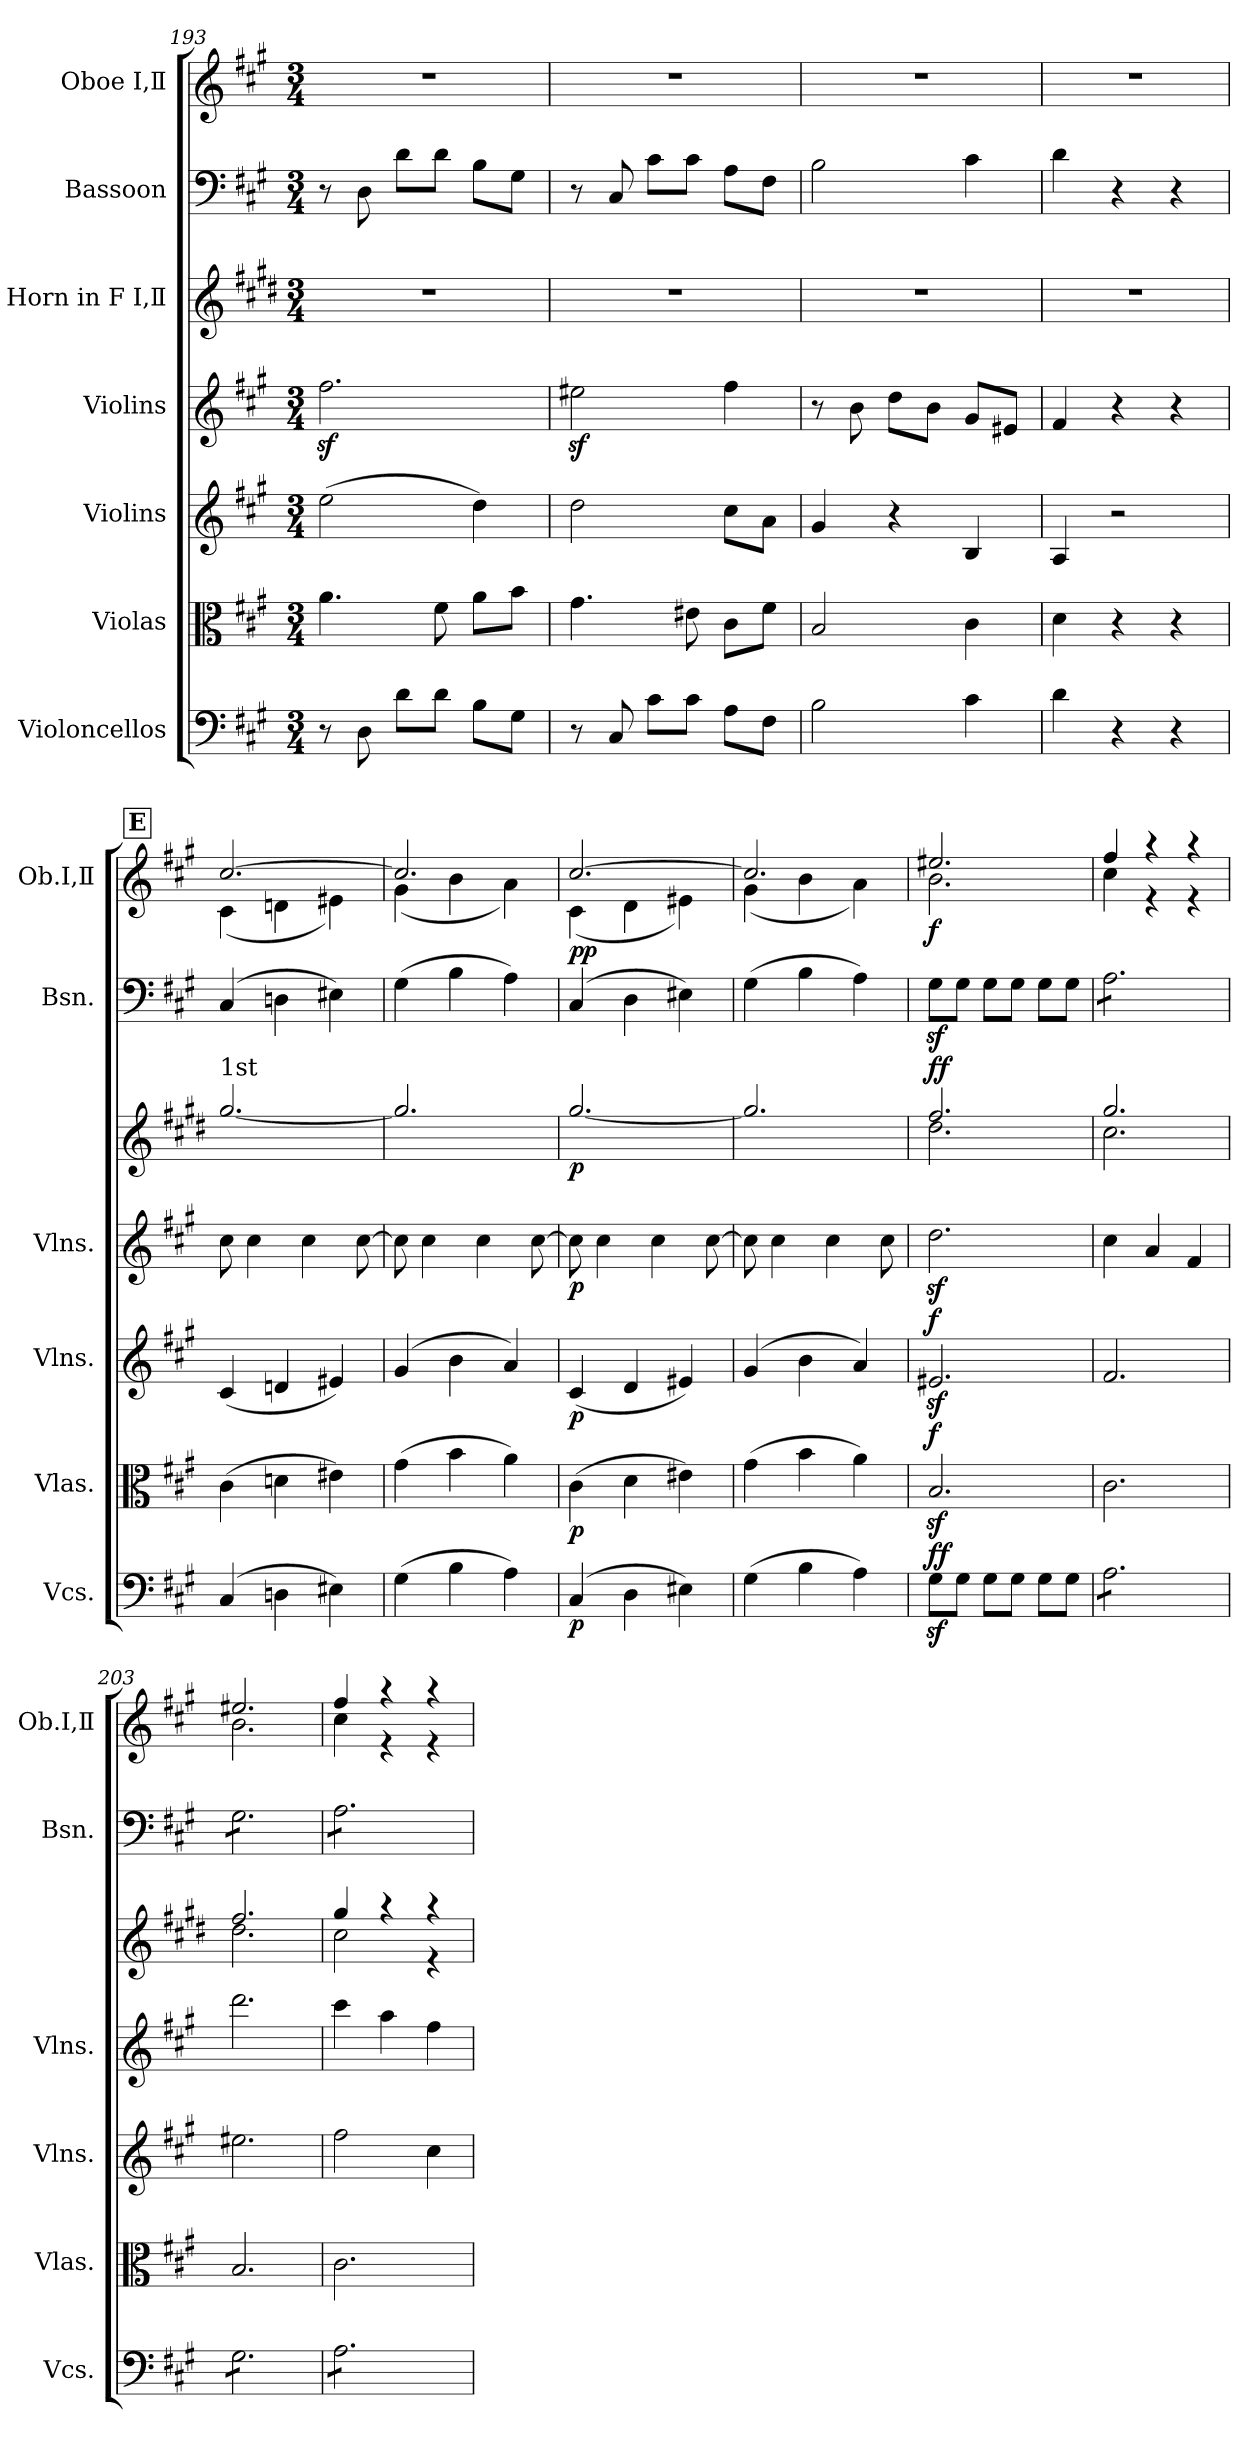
**kern	**dynam	**kern	**dynam	**kern	**dynam	**kern	**dynam	**kern	**dynam	**kern	**dynam	**kern	**dynam
*part7	*part7	*part6	*part6	*part5	*part5	*part4	*part4	*part3	*part3	*part2	*part2	*part1	*part1
*staff7	*staff7	*staff6	*staff6	*staff5	*staff5	*staff4	*staff4	*staff3	*staff3	*staff2	*staff2	*staff1	*staff1
*I"Violoncellos	*	*I"Violas	*	*I"Violins	*	*I"Violins	*	*I"Horn in F  Ⅰ,Ⅱ	*	*I"Bassoon	*	*I"Oboe  Ⅰ,Ⅱ	*
*I'Vcs.	*	*I'Vlas.	*	*I'Vlns.	*	*I'Vlns.	*	*	*	*I'Bsn.	*	*I'Ob.Ⅰ,Ⅱ	*
*clefF4	*	*clefC3	*	*clefG2	*	*clefG2	*	*clefG2	*	*clefF4	*	*clefG2	*
*	*	*	*	*	*	*	*	*ITrd4c7	*	*	*	*	*
*k[f#c#g#]	*	*k[f#c#g#]	*	*k[f#c#g#]	*	*k[f#c#g#]	*	*k[f#c#g#]	*	*k[f#c#g#]	*	*k[f#c#g#]	*
*M3/4	*	*M3/4	*	*M3/4	*	*M3/4	*	*M3/4	*	*M3/4	*	*M3/4	*
=193	=193	=193	=193	=193	=193	=193	=193	=193	=193	=193	=193	=193	=193
8r	.	4.a\	.	(>2ee\	.	2.ff#z<\	.	2.r	.	8r	.	2.r	.
8D\	.	.	.	.	.	.	.	.	.	8D\	.	.	.
8d\L	.	.	.	.	.	.	.	.	.	8d\L	.	.	.
8d\J	.	8f#\	.	.	.	.	.	.	.	8d\J	.	.	.
8B\L	.	8a\L	.	4dd\)	.	.	.	.	.	8B\L	.	.	.
8G#\J	.	8b\J	.	.	.	.	.	.	.	8G#\J	.	.	.
!!LO:LB:g=z
=194	=194	=194	=194	=194	=194	=194	=194	=194	=194	=194	=194	=194	=194
8r	.	4.g#\	.	2dd\	.	2ee#Xz<\	.	2.r	.	8r	.	2.r	.
8C#/	.	.	.	.	.	.	.	.	.	8C#/	.	.	.
8c#\L	.	.	.	.	.	.	.	.	.	8c#\L	.	.	.
8c#\J	.	8e#X\	.	.	.	.	.	.	.	8c#\J	.	.	.
8A\L	.	8c#\L	.	8cc#\L	.	4ff#\	.	.	.	8A\L	.	.	.
8F#\J	.	8f#\J	.	8a\J	.	.	.	.	.	8F#\J	.	.	.
=195	=195	=195	=195	=195	=195	=195	=195	=195	=195	=195	=195	=195	=195
2B\	.	2B/	.	4g#/	.	8r	.	2.r	.	2B\	.	2.r	.
.	.	.	.	.	.	8b\	.	.	.	.	.	.	.
.	.	.	.	4r	.	8dd\L	.	.	.	.	.	.	.
.	.	.	.	.	.	8b\J	.	.	.	.	.	.	.
4c#\	.	4c#\	.	4B/	.	8g#/L	.	.	.	4c#\	.	.	.
.	.	.	.	.	.	8e#X/J	.	.	.	.	.	.	.
=196	=196	=196	=196	=196	=196	=196	=196	=196	=196	=196	=196	=196	=196
4d\	.	4d\	.	4A/	.	4f#/	.	2.r	.	4d\	.	2.r	.
4r	.	4r	.	2r	.	4r	.	.	.	4r	.	.	.
4r	.	4r	.	.	.	4r	.	.	.	4r	.	.	.
!!LO:REH:place=s1:a:B:fs=14:t=E
=197	=197	=197	=197	=197	=197	=197	=197	=197	=197	=197	=197	=197	=197
*	*	*	*	*	*	*	*	*	*	*	*	*^	*
!	!	!	!	!	!	!	!	!LO:TX:a:t=1st	!	!	!	!	!	!
(>4C#/	.	(>4c#\	.	(<4c#/	.	8cc#\	.	[2.cc#/	.	(>4C#/	.	[2.cc#/	(<4c#\	.
.	.	.	.	.	.	4cc#\	.	.	.	.	.	.	.	.
4Dn\	.	4dn\	.	4dn/	.	.	.	.	.	4Dn\	.	.	4dn\	.
.	.	.	.	.	.	4cc#\	.	.	.	.	.	.	.	.
4E#X\)	.	4e#X\)	.	4e#X/)	.	.	.	.	.	4E#X\)	.	.	4e#X\)	.
.	.	.	.	.	.	[8cc#\	.	.	.	.	.	.	.	.
=198	=198	=198	=198	=198	=198	=198	=198	=198	=198	=198	=198	=198	=198	=198
(>4G#\	.	(>4g#\	.	(>4g#/	.	8cc#\]	.	2.cc#/]	.	(>4G#\	.	2.cc#/]	(<4g#\	.
.	.	.	.	.	.	4cc#\	.	.	.	.	.	.	.	.
4B\	.	4b\	.	4b\	.	.	.	.	.	4B\	.	.	4b\	.
.	.	.	.	.	.	4cc#\	.	.	.	.	.	.	.	.
4A\)	.	4a\)	.	4a/)	.	.	.	.	.	4A\)	.	.	4a\)	.
.	.	.	.	.	.	[8cc#\	.	.	.	.	.	.	.	.
=199	=199	=199	=199	=199	=199	=199	=199	=199	=199	=199	=199	=199	=199	=199
!	!LO:DY:b	!	!LO:DY:b	!	!LO:DY:b	!	!LO:DY:b	!	!LO:DY:b	!	!LO:DY:b	!	!	!
!	!	!	!	!	!	!	!	!	!	!	!LO:DY:n=1:a	!	!	!
(>4C#/	p	(>4c#\	p	(<4c#/	p	8cc#\]	p	[2.cc#/	p	(>4C#/	p p	[2.cc#/	(<4c#\	.
.	.	.	.	.	.	4cc#\	.	.	.	.	.	.	.	.
4D\	.	4d\	.	4d/	.	.	.	.	.	4D\	.	.	4d\	.
.	.	.	.	.	.	4cc#\	.	.	.	.	.	.	.	.
4E#X\)	.	4e#X\)	.	4e#X/)	.	.	.	.	.	4E#X\)	.	.	4e#X\)	.
.	.	.	.	.	.	[8cc#\	.	.	.	.	.	.	.	.
=200	=200	=200	=200	=200	=200	=200	=200	=200	=200	=200	=200	=200	=200	=200
(>4G#\	.	(>4g#\	.	(>4g#/	.	8cc#\]	.	2.cc#/]	.	(>4G#\	.	2.cc#/]	(<4g#\	.
.	.	.	.	.	.	4cc#\	.	.	.	.	.	.	.	.
4B\	.	4b\	.	4b\	.	.	.	.	.	4B\	.	.	4b\	.
.	.	.	.	.	.	4cc#\	.	.	.	.	.	.	.	.
4A\)	.	4a\)	.	4a/)	.	.	.	.	.	4A\)	.	.	4a\)	.
.	.	.	.	.	.	8cc#\	.	.	.	.	.	.	.	.
=201	=201	=201	=201	=201	=201	=201	=201	=201	=201	=201	=201	=201	=201	=201
*	*	*	*	*	*	*	*	*^	*	*	*	*	*	*
!	!LO:DY:a	!	!	!	!	!	!	!	!	!	!	!	!	!	!
!	!LO:DY:n=1:b	!	!LO:DY:a	!	!LO:DY:a	!	!	!	!	!LO:DY:a	!	!	!	!	!
!	!	!	!	!	!	!	!	!	!	!LO:DY:n=1:b	!	!	!	!	!LO:DY:b
8G#z<\L	f f	2.Bz</	f	2.e#Xz</	f	2.ddz<\	.	2.b/	2.g#\	f f	8G#z<\L	.	2.ee#X/	2.b\	f
8G#\J	.	.	.	.	.	.	.	.	.	.	8G#\J	.	.	.	.
8G#\L	.	.	.	.	.	.	.	.	.	.	8G#\L	.	.	.	.
8G#\J	.	.	.	.	.	.	.	.	.	.	8G#\J	.	.	.	.
8G#\L	.	.	.	.	.	.	.	.	.	.	8G#\L	.	.	.	.
8G#\J	.	.	.	.	.	.	.	.	.	.	8G#\J	.	.	.	.
!!LO:PB:g=z	!!
=202	=202	=202	=202	=202	=202	=202	=202	=202	=202	=202	=202	=202	=202	=202	=202
*tremolo	*	*	*	*	*	*	*	*	*	*	*	*	*	*	*
*	*	*	*	*	*	*	*	*	*	*	*tremolo	*	*	*	*
8A\L	.	2.c#\	.	2.f#/	.	4cc#\	.	2.cc#/	2.f#\	.	8A\L	.	4ff#/	4cc#\	.
8A\	.	.	.	.	.	.	.	.	.	.	8A\	.	.	.	.
8A\	.	.	.	.	.	4a/	.	.	.	.	8A\	.	4r	4r	.
8A\	.	.	.	.	.	.	.	.	.	.	8A\	.	.	.	.
8A\	.	.	.	.	.	4f#/	.	.	.	.	8A\	.	4r	4r	.
8A\J	.	.	.	.	.	.	.	.	.	.	8A\J	.	.	.	.
=203	=203	=203	=203	=203	=203	=203	=203	=203	=203	=203	=203	=203	=203	=203	=203
8G#\L	.	2.B/	.	2.ee#X\	.	2.ddd\	.	2.b/	2.g#\	.	8G#\L	.	2.ee#X/	2.b\	.
8G#\	.	.	.	.	.	.	.	.	.	.	8G#\	.	.	.	.
8G#\	.	.	.	.	.	.	.	.	.	.	8G#\	.	.	.	.
8G#\	.	.	.	.	.	.	.	.	.	.	8G#\	.	.	.	.
8G#\	.	.	.	.	.	.	.	.	.	.	8G#\	.	.	.	.
8G#\J	.	.	.	.	.	.	.	.	.	.	8G#\J	.	.	.	.
=204	=204	=204	=204	=204	=204	=204	=204	=204	=204	=204	=204	=204	=204	=204	=204
8A\L	.	2.c#\	.	2ff#\	.	4ccc#\	.	4cc#/	2f#\	.	8A\L	.	4ff#/	4cc#\	.
8A\	.	.	.	.	.	.	.	.	.	.	8A\	.	.	.	.
8A\	.	.	.	.	.	4aa\	.	4r	.	.	8A\	.	4r	4r	.
8A\	.	.	.	.	.	.	.	.	.	.	8A\	.	.	.	.
8A\	.	.	.	4cc#\	.	4ff#\	.	4r	4r	.	8A\	.	4r	4r	.
8A\J	.	.	.	.	.	.	.	.	.	.	8A\J	.	.	.	.
*	*	*	*	*	*	*	*	*	*	*	*Xtremolo	*	*	*	*
*Xtremolo	*	*	*	*	*	*	*	*	*	*	*	*	*	*	*
*	*	*	*	*	*	*	*	*v	*v	*	*	*	*v	*v	*
=	=	=	=	=	=	=	=	=	=	=	=	=	=
*-	*-	*-	*-	*-	*-	*-	*-	*-	*-	*-	*-	*-	*-
